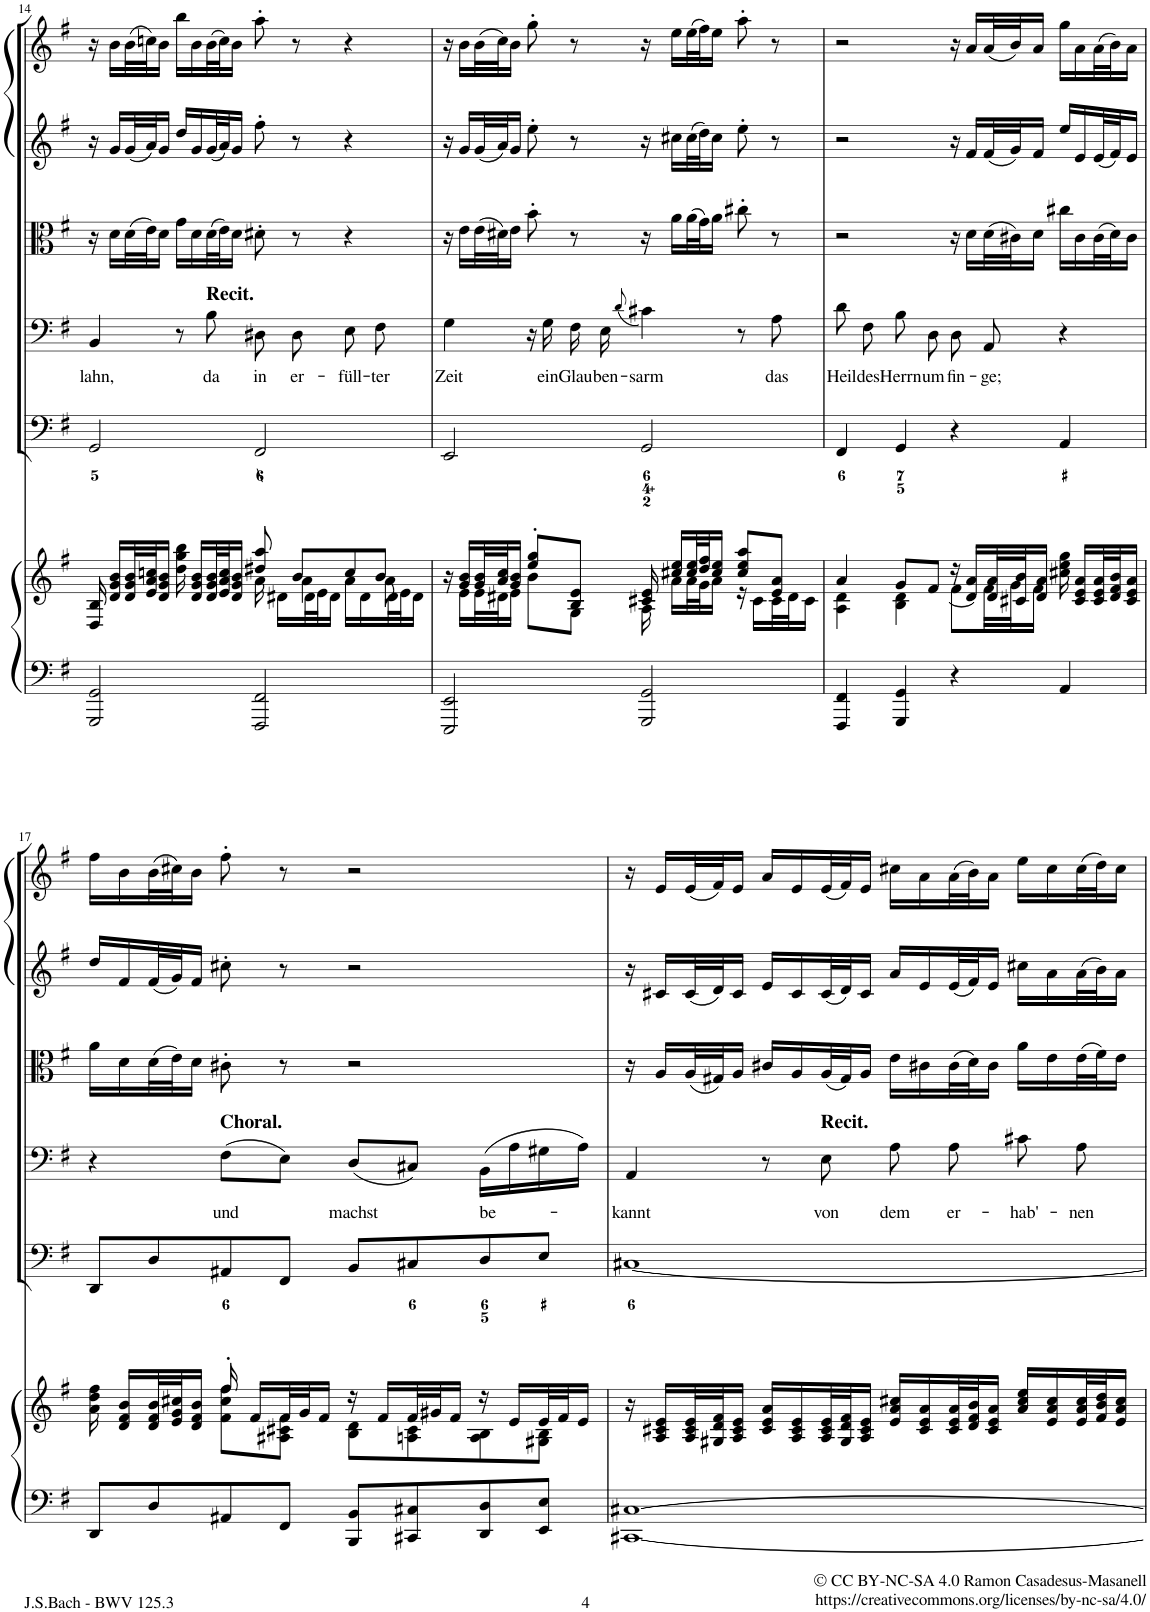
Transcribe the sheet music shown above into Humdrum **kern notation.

**kern	**kern	**kern	**kern	**text	**kern	**kern	**kern
*part6	*part6	*part5	*part4	*part4	*part3	*part2	*part1
*staff7	*staff6	*staff5	*staff4	*staff4	*staff3	*staff2	*staff1
*I"Piano reduction	*	*I"Continuo	*I"Basso	*	*I"Viola	*I"Violino II	*I"Violino I
*I'Pno	*	*	*	*	*I'Vla	*I'Vln	*I'Vln
!!LO:PB:g=z
*clefF4	*clefG2	*clefF4	*clefF4	*	*clefC3	*clefG2	*clefG2
*k[f#]	*k[f#]	*k[f#]	*k[f#]	*	*k[f#]	*k[f#]	*k[f#]
*M4/4	*M4/4	*M4/4	*M4/4	*	*M4/4	*M4/4	*M4/4
*met(c)	*met(c)	*met(c)	*met(c)	*	*met(c)	*met(c)	*met(c)
=14	=14	=14	=14	=14	=14	=14	=14
*	*^	*	*	*	*	*	*
*	*	*^	*	*	*	*	*	*
!	!	!	!	!	!	!LO:LY:b	!	!	!
2GGG/ 2GG/	16D/ 16B/	2ryy	2ryy	2GG/	4BB/	lahn,	16r	16r	16r
.	16d/ 16g/ 16b/LL	.	.	.	.	.	16d\LL	16g/LL	16b\LL
.	32d/ 32g/ 32b/L	.	.	.	.	.	(32d\L	(32g/L	(32b\L
.	32e/ 32a/ 32ccn/J	.	.	.	.	.	32e\J)	32a/J)	32ccn\J)
.	16d/ 16g/ 16b/JJ	.	.	.	.	.	16d\JJ	16g/JJ	16b\JJ
.	16dd\ 16gg\ 16bb\	.	.	.	8r	.	16g\LL	16dd/LL	16bb\LL
.	16d/ 16g/ 16b/LL	.	.	.	.	.	16d\	16g/	16b\
!	!	!	!	!	!LO:TX:a:B:t=Recit.	!	!	!	!
!	!	!	!	!	!	!LO:LY:b	!	!	!
.	32d/ 32g/ 32b/L	.	.	.	8B\	da	(32d\L	(32g/L	(32b\L
.	32e/ 32a/ 32cc/J	.	.	.	.	.	32e\J)	32a/J)	32cc\J)
.	16d/ 16g/ 16b/JJ	.	.	.	.	.	16d\JJ	16g/JJ	16b\JJ
!	!	!	!	!	!	!LO:LY:b	!	!	!
2FFF#/ 2FF#/	8dd#X/ 8aa/	16a\	8ryy	2FF#/	8D#X\	in	8d#X'\	8ff#'\	8aa'\
.	.	16d#X\LL	.	.	.	.	.	.	.
!	!	!	!	!	!	!LO:LY:b	!	!	!
.	8b/L	32d#\L	4a\	.	8D#\	er-	8r	8r	8r
.	.	32e\J	.	.	.	.	.	.	.
.	.	16d#\JJ	.	.	.	.	.	.	.
!	!	!	!	!	!	!LO:LY:b	!	!	!
.	8cc/	16a\LL	.	.	8E\	-füll-	4r	4r	4r
.	.	16d#\	.	.	.	.	.	.	.
!	!	!	!	!	!	!LO:LY:b	!	!	!
.	8b/J	32d#\L	8a\	.	8F#\	-ter	.	.	.
.	.	32e\J	.	.	.	.	.	.	.
.	.	16d#\JJ	.	.	.	.	.	.	.
*	*	*v	*v	*	*	*	*	*	*
=15	=15	=15	=15	=15	=15	=15	=15	=15
!	!	!	!	!	!LO:LY:b	!	!	!
2EEE/ 2EE/	16r	16ryy	2EE/	4G\	Zeit	16r	16r	16r
.	16g/ 16b/LL	16e\LL	.	.	.	16e\LL	16g/LL	16b\LL
.	32g/ 32b/L	32e\L	.	.	.	(32e\L	(32g/L	(32b\L
.	32a/ 32cc/J	32d#X\J	.	.	.	32d#X\J)	32a/J)	32cc\J)
.	16g/ 16b/JJ	16e\JJ	.	.	.	16e\JJ	16g/JJ	16b\JJ
.	8ee/' 8gg/'L	8b\L	.	16r	.	8b'\	8ee'\	8gg'\
!	!	!	!	!	!LO:LY:b	!	!	!
.	.	.	.	16G\	ein	.	.	.
!	!	!	!	!	!LO:LY:b	!	!	!
.	8B/ 8e/J	8G\J	.	16F#\	Glau-	8r	8r	8r
!	!	!	!	!	!LO:LY:b	!	!	!
.	.	.	.	16E\	-ben-	.	.	.
.	.	.	.	(8qd/	.	.	.	.
!	!	!	!	!	!LO:LY:b	!	!	!
2GGG/ 2GG/	16c#X/ 16e/	16A\	2GG/	4c#X\)	-sarm	16r	16r	16r
.	16cc#X/ 16ee/LL	16a\LL	.	.	.	16a\LL	16cc#X\LL	16ee\LL
.	32cc#/ 32ee/L	32a\L	.	.	.	(32a\L	(32cc#\L	(32ee\L
.	32dd/ 32ff#/J	32g\J	.	.	.	32g\J)	32dd\J)	32ff#\J)
.	16cc#/ 16ee/JJ	16a\JJ	.	.	.	16a\JJ	16cc#\JJ	16ee\JJ
.	8cc#/ 8ee/ 8aa/L	16r	.	8r	.	8cc#X'\	8ee'\	8aa'\
.	.	16c#\LL	.	.	.	.	.	.
!	!	!	!	!	!LO:LY:b	!	!	!
.	8e/ 8a/J	32c#\L	.	8A\	das	8r	8r	8r
.	.	32d#\J	.	.	.	.	.	.
.	.	16c#\JJ	.	.	.	.	.	.
=16	=16	=16	=16	=16	=16	=16	=16	=16
!	!	!	!	!	!LO:LY:b	!	!	!
4FFF#/ 4FF#/	4a/	4A\ 4d\	4FF#/	8d\	Heil	2r	2r	2r
!	!	!	!	!	!LO:LY:b	!	!	!
.	.	.	.	8F#\	des	.	.	.
!	!	!	!	!	!LO:LY:b	!	!	!
4GGG/ 4GG/	8g/L	4B\ 4d\	4GG/	8B\	Herrn	.	.	.
!	!	!	!	!	!LO:LY:b	!	!	!
.	8f#/J	.	.	8D\	um-	.	.	.
!	!	!	!	!	!LO:LY:b	!	!	!
4r	16r	[8f#\L	4r	8D\	-fin-	16r	16r	16r
.	16d/ 16a/LL	.	.	.	.	16d\LL	16f#/LL	16a/LL
!	!	!	!	!	!LO:LY:b	!	!	!
.	32d/ 32a/L	32f#\LL]	.	8AA/	-ge;	(32d\L	(32f#/L	(32a/L
.	32c#X/ 32b/J	32g\J	.	.	.	32c#X\J)	32g/J)	32b/J)
.	16d/ 16a/JJ	16f#\JJ	.	.	.	16d\JJ	16f#/JJ	16a/JJ
4AA/	16cc#X\ 16ee\ 16gg\	4ryy	4AA/	4r	.	16cc#X\LL	16ee/LL	16gg\LL
.	16c#/ 16e/ 16a/LL	.	.	.	.	16c#\	16e/	16a\
.	32c#/ 32e/ 32a/L	.	.	.	.	(32c#\L	(32e/L	(32a\L
.	32d/ 32f#/ 32b/J	.	.	.	.	32d\J)	32f#/J)	32b\J)
.	16c#/ 16e/ 16a/JJ	.	.	.	.	16c#\JJ	16e/JJ	16a\JJ
!!LO:LB:g=z
=17	=17	=17	=17	=17	=17	=17	=17	=17
8DD/L	16a\ 16dd\ 16ff#\	4ryy	8DD/L	4r	.	16a\LL	16dd/LL	16ff#\LL
.	16d/ 16f#/ 16b/LL	.	.	.	.	16d\	16f#/	16b\
8D/	32d/ 32f#/ 32b/L	.	8D/	.	.	(32d\L	(32f#/L	(32b\L
.	32e/ 32g/ 32cc#X/J	.	.	.	.	32e\J)	32g/J)	32cc#X\J)
.	16d/ 16f#/ 16b/JJ	.	.	.	.	16d\JJ	16f#/JJ	16b\JJ
!	!	!	!	!LO:TX:a:B:t=Choral.	!	!	!	!
!	!	!	!	!	!LO:LY:b	!	!	!
8AA#X/	16ff#'/	8f#\ 8cc#\ 8ff#\L	8AA#X/	(8F#\L	und	8c#X'\	8cc#X'\	8ff#'\
.	16f#/LL	.	.	.	.	.	.	.
8FF#/J	32f#/L	8A#X\ 8c#X\ 8f#\J	8FF#/J	8E\J)	.	8r	8r	8r
.	32g/J	.	.	.	.	.	.	.
.	16f#/JJ	.	.	.	.	.	.	.
!	!	!	!	!	!LO:LY:b	!	!	!
8BBB/ 8BB/L	16r	8B\ 8d\L	8BB/L	(8D/L	machst	2r	2r	2r
.	16f#/LL	.	.	.	.	.	.	.
8CC#X/ 8C#X/	32f#/L	8An\ 8c#\	8C#X/	8C#X/J)	.	.	.	.
.	32g#X/J	.	.	.	.	.	.	.
.	16f#/JJ	.	.	.	.	.	.	.
!	!	!	!	!	!LO:LY:b	!	!	!
8DD/ 8D/	16r	8A\ 8B\	8D/	(16BB\LL	be-	.	.	.
.	16e/LL	.	.	16A\	.	.	.	.
8EE/ 8E/J	32e/L	8G#X\ 8B\J	8E/J	16G#X\	.	.	.	.
.	32f#/J	.	.	.	.	.	.	.
.	16e/JJ	.	.	16A\JJ)	.	.	.	.
*	*v	*v	*	*	*	*	*	*
=18	=18	=18	=18	=18	=18	=18	=18
!	!	!	!	!LO:LY:b	!	!	!
[<1CC#X [1C#X	16r	[1C#X	4AA/	-kannt	16r	16r	16r
.	16A/ 16c#X/ 16e/LL	.	.	.	16A/LL	16c#X/LL	16e/LL
.	32A/ 32c#/ 32e/L	.	.	.	(32A/L	(32c#/L	(32e/L
.	32G#X/ 32d/ 32f#/J	.	.	.	32G#X/J)	32d/J)	32f#/J)
.	16A/ 16c#/ 16e/JJ	.	.	.	16A/JJ	16c#/JJ	16e/JJ
.	16c#/ 16e/ 16a/LL	.	8r	.	16c#X/LL	16e/LL	16a/LL
.	16A/ 16c#/ 16e/	.	.	.	16A/	16c#/	16e/
!	!	!	!LO:TX:a:B:t=Recit.	!	!	!	!
!	!	!	!	!LO:LY:b	!	!	!
.	32A/ 32c#/ 32e/L	.	8E\	von	(32A/L	(32c#/L	(32e/L
.	32G#/ 32d/ 32f#/J	.	.	.	32G#/J)	32d/J)	32f#/J)
.	16A/ 16c#/ 16e/JJ	.	.	.	16A/JJ	16c#/JJ	16e/JJ
!	!	!	!	!LO:LY:b	!	!	!
.	16e/ 16a/ 16cc#X/LL	.	8A\	dem	16e\LL	16a/LL	16cc#X\LL
.	16c#/ 16e/ 16a/	.	.	.	16c#X\	16e/	16a\
!	!	!	!	!LO:LY:b	!	!	!
.	32c#/ 32e/ 32a/L	.	8A\	er-	(32c#\L	(32e/L	(32a\L
.	32d/ 32f#/ 32b/J	.	.	.	32d\J)	32f#/J)	32b\J)
.	16c#/ 16e/ 16a/JJ	.	.	.	16c#\JJ	16e/JJ	16a\JJ
!	!	!	!	!LO:LY:b	!	!	!
.	16a/ 16cc#/ 16ee/LL	.	8c#X\	-hab'-	16a\LL	16cc#X\LL	16ee\LL
.	16e/ 16a/ 16cc#/	.	.	.	16e\	16a\	16cc#\
!	!	!	!	!LO:LY:b	!	!	!
.	32e/ 32a/ 32cc#/L	.	8A\	-nen	(32e\L	(32a\L	(32cc#\L
.	32f#/ 32b/ 32dd/J	.	.	.	32f#\J)	32b\J)	32dd\J)
.	16e/ 16a/ 16cc#/JJ	.	.	.	16e\JJ	16a\JJ	16cc#\JJ
=	=	=	=	=	=	=	=
*-	*-	*-	*-	*-	*-	*-	*-
